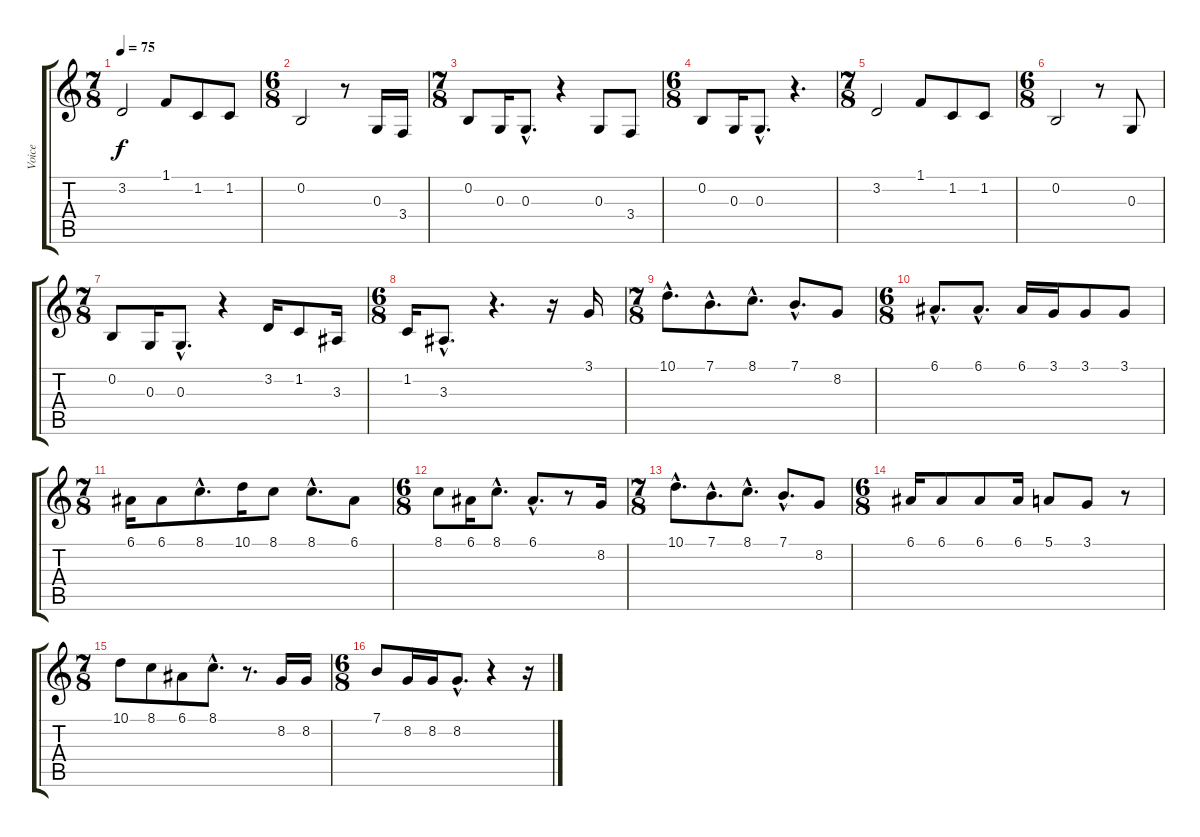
\track ("Voice" "Voice") {instrument lead6voice}
\staff {score tabs}
\tuning (E4 B3 G3 D3 A2 E2) {hide}
\ts (7 8)
\tempo 75
\clef g2
\ks c
3.2.2{dy f} 1.1.8 1.2.8 1.2.8 |
\ts (6 8)
0.2.2 r.8 0.3.16 3.4.16 |
\ts (7 8)
0.2.8 0.3.16 0.3{hac}.8{d} r.4 0.3.8 3.4.8 |
\ts (6 8)
0.2.8 0.3.16 0.3{hac}.8{d} r.4{d} |
\ts (7 8)
3.2.2 1.1.8 1.2.8 1.2.8 |
\ts (6 8)
0.2.2 r.8 0.3.8 |
\ts (7 8)
0.2.8 0.3.16 0.3{hac}.8{d} r.4 3.2.16 1.2.8 3.3.16 |
\ts (6 8)
1.2.16 3.3{hac}.8{d} r.4{d} r.16 3.1.16 |
\ts (7 8)
10.1{hac}.8{d} 7.1{hac}.8{d} 8.1{hac}.8{d} 7.1{hac}.8{d} 8.2.8 |
\ts (6 8)
6.1{hac}.8{d} 6.1{hac}.8{d} 6.1.16 3.1.16 3.1.8 3.1.8 |
\ts (7 8)
6.1.16 6.1.8 8.1{hac}.8{d} 10.1.16 8.1.8 8.1{hac}.8{d} 6.1.8 |
\ts (6 8)
8.1.8 6.1.16 8.1{hac}.8{d} 6.1{hac}.8{d} r.8 8.2.16 |
\ts (7 8)
10.1{hac}.8{d} 7.1{hac}.8{d} 8.1{hac}.8{d} 7.1{hac}.8{d} 8.2.8 |
\ts (6 8)
6.1.16 6.1.8 6.1.8 6.1.16 5.1.8 3.1.8 r.8 |
\ts (7 8)
10.1.8 8.1.8 6.1.8 8.1{hac}.8{d} r.8{d} 8.2.16 8.2.16 |
\ts (6 8)
7.1.8 8.2.16 8.2.16 8.2{hac}.8{d} r.4 r.16
